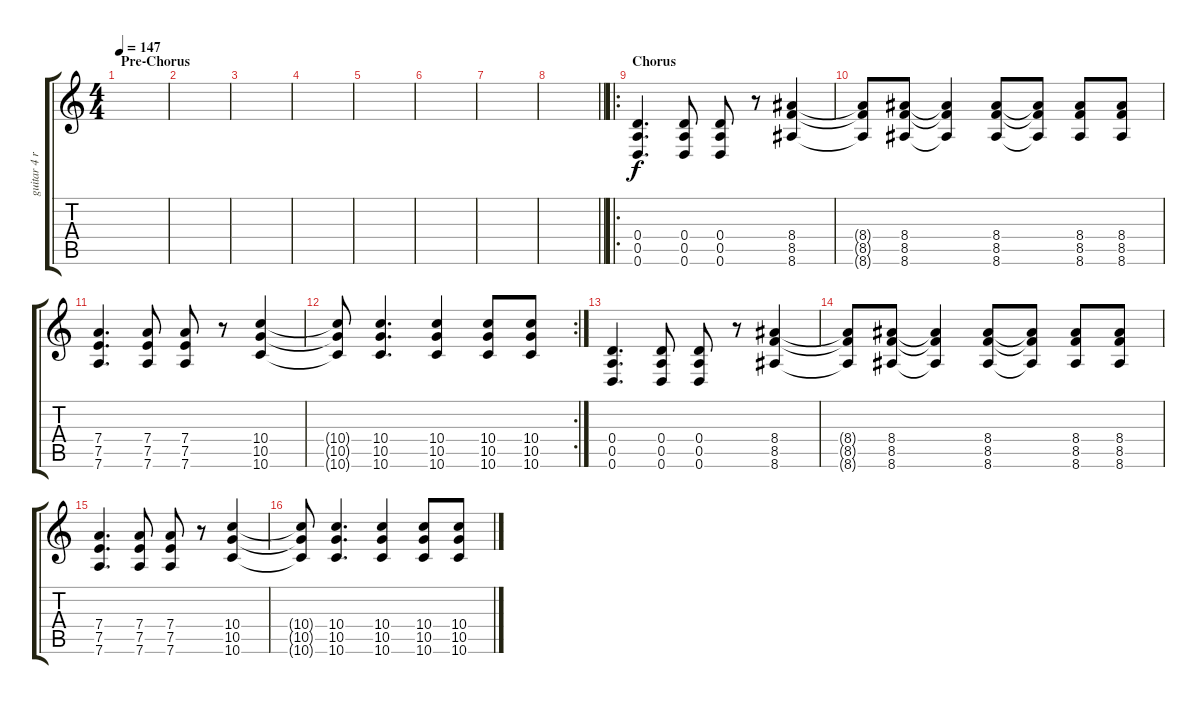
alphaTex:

\track ("guitar 4 rythym dis." "guitar 4 r") {instrument distortionguitar}
\staff {score tabs}
\tuning (E4 B3 G3 D3 A2 D2) {hide}
\ts (4 4)
\section ("" "Pre-Chorus")
\tempo 147
\clef g2
\ks c
|
|
|
|
|
|
|
\barLineRight lightlight
|
\ro
\section ("" "Chorus")
(0.4 0.5 0.6).4{d instrument distortionguitar} (0.4 0.5 0.6).8 (0.4 0.5 0.6).8 r.8 (8.4 8.5 8.6).4 |
(8.4{t} 8.5{t} 8.6{t}).8 (8.4 8.5 8.6).8 (8.4{t} 8.5{t} 8.6{t}).4 (8.4 8.5 8.6).8 (8.4{t} 8.5{t} 8.6{t}).8 (8.4 8.5 8.6).8 (8.4 8.5 8.6).8 |
(7.4 7.5 7.6).4{d} (7.4 7.5 7.6).8 (7.4 7.5 7.6).8 r.8 (10.4 10.5 10.6).4 |
\rc 2
(10.4{t} 10.5{t} 10.6{t}).8 (10.4 10.5 10.6).4{d} (10.4 10.5 10.6).4 (10.4 10.5 10.6).8 (10.4 10.5 10.6).8 |
(0.4 0.5 0.6).4{d} (0.4 0.5 0.6).8 (0.4 0.5 0.6).8 r.8 (8.4 8.5 8.6).4 |
(8.4{t} 8.5{t} 8.6{t}).8 (8.4 8.5 8.6).8 (8.4{t} 8.5{t} 8.6{t}).4 (8.4 8.5 8.6).8 (8.4{t} 8.5{t} 8.6{t}).8 (8.4 8.5 8.6).8 (8.4 8.5 8.6).8 |
(7.4 7.5 7.6).4{d} (7.4 7.5 7.6).8 (7.4 7.5 7.6).8 r.8 (10.4 10.5 10.6).4 |
(10.4{t} 10.5{t} 10.6{t}).8 (10.4 10.5 10.6).4{d} (10.4 10.5 10.6).4 (10.4 10.5 10.6).8 (10.4 10.5 10.6).8
